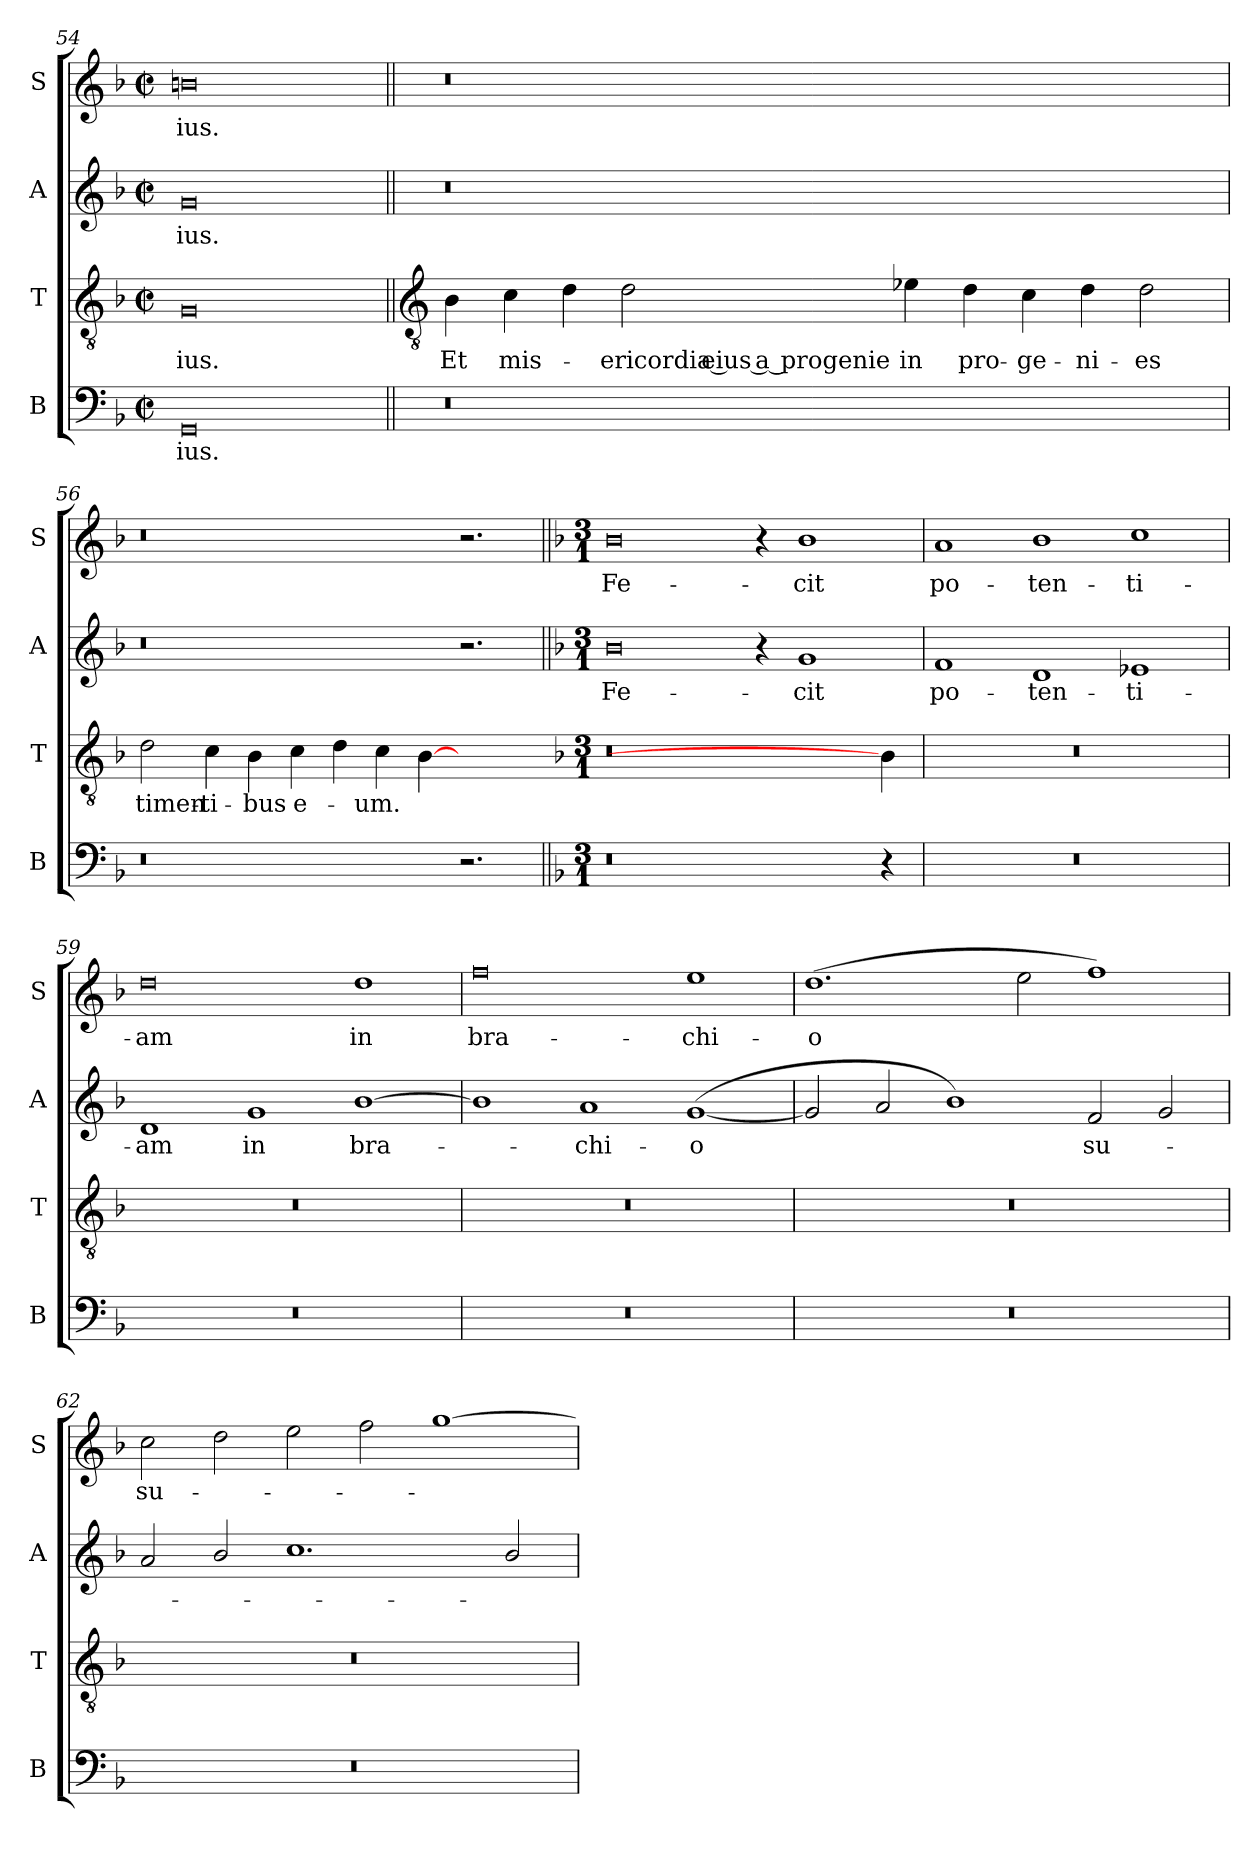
**kern	**text	**kern	**text	**kern	**text	**kern	**text
*part4	*part4	*part3	*part3	*part2	*part2	*part1	*part1
*staff4	*staff4	*staff3	*staff3	*staff2	*staff2	*staff1	*staff1
*I"B	*	*I"T	*	*I"A	*	*I"S	*
*I'B	*	*I'T	*	*I'A	*	*I'S	*
*clefF4	*	*clefGv2	*	*clefG2	*	*clefG2	*
*k[b-]	*	*k[b-]	*	*k[b-]	*	*k[b-]	*
*F:	*	*F:	*	*F:	*	*F:	*
*M4/2	*	*M4/2	*	*M4/2	*	*M4/2	*
*met(c|)	*	*met(c|)	*	*met(c|)	*	*met(c|)	*
=54	=54	=54	=54	=54	=54	=54	=54
!	!LO:LY:b	!	!LO:LY:b	!	!LO:LY:b	!	!LO:LY:b
0GG	ius.	0G	ius.	0g	ius.	0bn	-ius.
!!LO:LB:g=z
=55||	=55||	=55||	=55||	=55||	=55||	=55||	=55||
*	*	*clefGv2	*	*	*	*	*
!	!	!	!LO:LY:b	!	!	!	!
0r	.	4B-	Et	0r	.	0r	.
!	!	!	!LO:LY:b	!	!	!	!
.	.	4c	mis-	.	.	.	.
.	.	4d	.	.	.	.	.
!	!	!	!LO:LY:b	!	!	!	!
.	.	2d	ericordia eius a progenie	.	.	.	.
!	!	!	!LO:LY:b	!	!	!	!
.	.	4e-X	in	.	.	.	.
!	!	!	!LO:LY:b	!	!	!	!
.	.	4d	pro-	.	.	.	.
!	!	!	!LO:LY:b	!	!	!	!
.	.	4c	-ge-	.	.	.	.
!	!	!	!LO:LY:b	!	!	!	!
2.ryy	.	4d	-ni-	2.ryy	.	2.ryy	.
!	!	!	!LO:LY:b	!	!	!	!
.	.	2d	-es	.	.	.	.
=56	=56	=56	=56	=56	=56	=56	=56
!	!	!	!LO:LY:b	!	!	!	!
0r	.	2d	timen-	0r	.	0r	.
!	!	!	!LO:LY:b	!	!	!	!
.	.	4c	-ti-	.	.	.	.
!	!	!	!LO:LY:b	!	!	!	!
.	.	4B-	-bus	.	.	.	.
!	!	!	!LO:LY:b	!	!	!	!
.	.	4c	e-	.	.	.	.
.	.	4d	.	.	.	.	.
!	!	!	!LO:LY:b	!	!	!	!
.	.	4c	um.	.	.	.	.
.	.	[4B-	.	.	.	.	.
2.r	.	2.ryy	.	2.r	.	2.r	.
!!LO:LB:g=z
=57||	=57||	=57-	=57||	=57||	=57||	=57||	=57||
*	*	*	*	*k[b-]	*	*k[b-]	*
*	*	*	*	*F:	*	*F:	*
*M3/1	*	*M3/1	*	*M3/1	*	*M3/1	*
!	!	!	!	!	!LO:LY:b	!	!LO:LY:b
0.r	.	0.r	.	0b-	Fe-	0b-	Fe-
.	.	.	.	4r	.	4r	.
!	!	!	!	!	!LO:LY:b	!	!LO:LY:b
.	.	.	.	1g	-cit	1b-	-cit
4r	.	4B-]	.	.	.	.	.
=58	=58	=58	=58	=58	=58	=58	=58
!	!	!	!	!	!LO:LY:b	!	!LO:LY:b
0.r	.	0.r	.	1f	po-	1a	po-
!	!	!	!	!	!LO:LY:b	!	!LO:LY:b
.	.	.	.	1d	-ten-	1b-	-ten-
!	!	!	!	!	!LO:LY:b	!	!LO:LY:b
.	.	.	.	1e-X	-ti-	1cc	-ti-
=59	=59	=59	=59	=59	=59	=59	=59
!	!	!	!	!	!LO:LY:b	!	!LO:LY:b
0.r	.	0.r	.	1d	-am	0dd	-am
!	!	!	!	!	!LO:LY:b	!	!
.	.	.	.	1g	in	.	.
!	!	!	!	!	!LO:LY:b	!	!LO:LY:b
.	.	.	.	[1b-	bra-	1dd	in
=60	=60	=60	=60	=60	=60	=60	=60
!	!	!	!	!	!	!	!LO:LY:b
0.r	.	0.r	.	1b-]	.	0ff	bra-
!	!	!	!	!	!LO:LY:b	!	!
.	.	.	.	1a	chi-	.	.
!	!	!	!	!	!LO:LY:b	!	!LO:LY:b
.	.	.	.	(<[1g	-o	1ee	-chi-
=61	=61	=61	=61	=61	=61	=61	=61
!	!	!	!	!	!	!	!LO:LY:b
0.r	.	0.r	.	2g]	.	(>1.dd	-o
.	.	.	.	2a	.	.	.
.	.	.	.	1b-)	.	.	.
.	.	.	.	.	.	2ee	.
!	!	!	!	!	!LO:LY:b	!	!
.	.	.	.	2f	su-	1ff)	.
.	.	.	.	2g	.	.	.
=62	=62	=62	=62	=62	=62	=62	=62
!	!	!	!	!	!	!	!LO:LY:b
0.r	.	0.r	.	2a	.	2cc	su-
.	.	.	.	2b-/	.	2dd	.
.	.	.	.	1.cc	.	2ee	.
.	.	.	.	.	.	2ff	.
.	.	.	.	.	.	[1gg	.
.	.	.	.	2b-/	.	.	.
=	=	=	=	=	=	=	=
*-	*-	*-	*-	*-	*-	*-	*-
